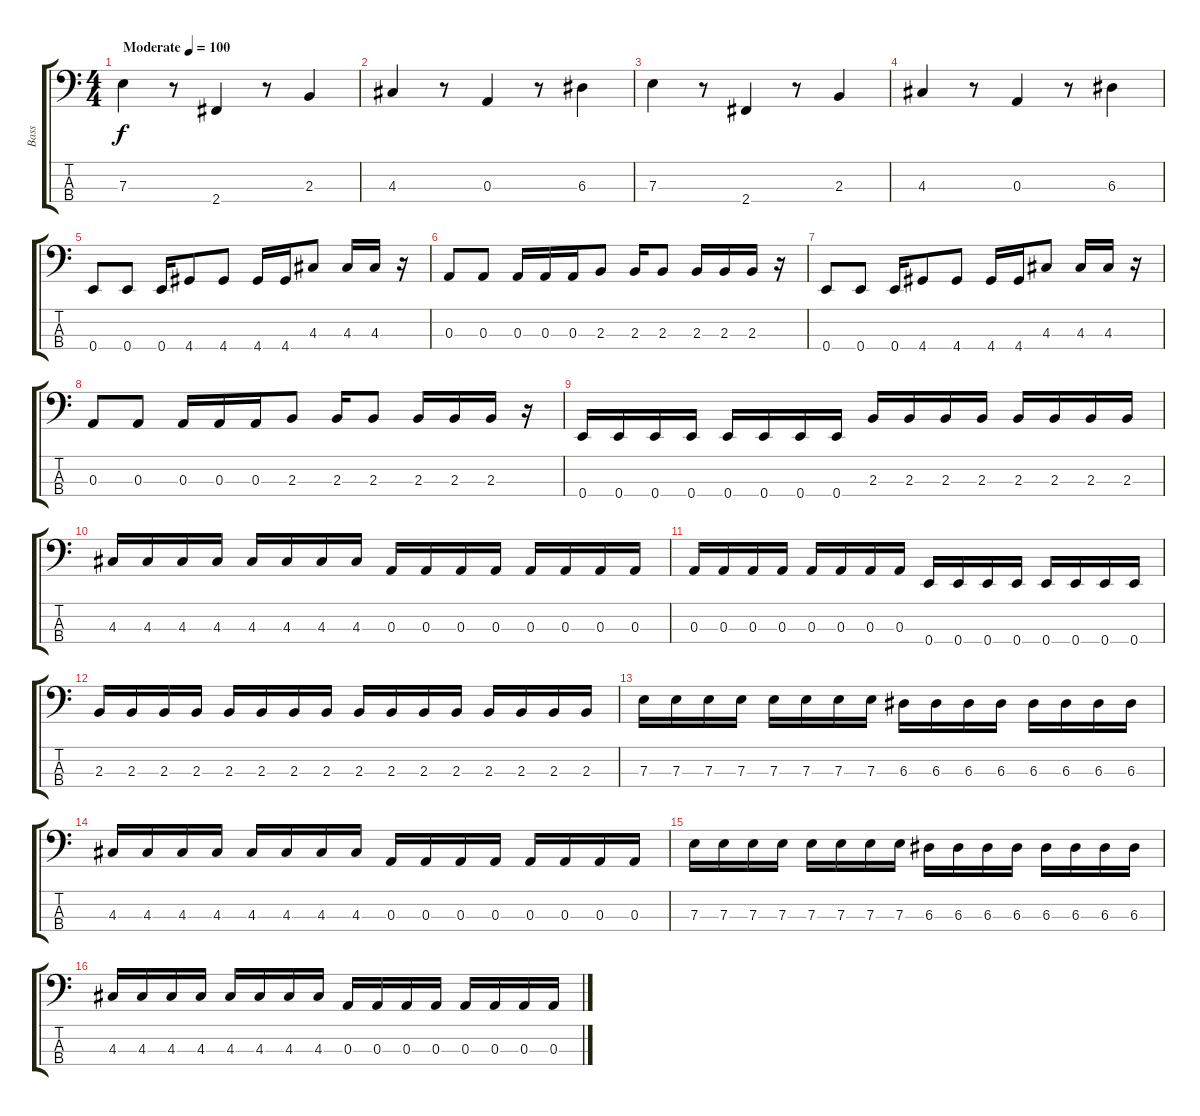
\track ("Bass" "Bass") {instrument electricbasspick}
\staff {score tabs}
\tuning (G2 D2 A1 E1) {hide}
\ts (4 4)
\tempo (100 "Moderate")
\clef f4
\ks c
7.3.4{dy f instrument electricbasspick} r.8 2.4.4 r.8 2.3.4 |
4.3.4 r.8 0.3.4 r.8 6.3.4 |
7.3.4 r.8 2.4.4 r.8 2.3.4 |
4.3.4 r.8 0.3.4 r.8 6.3.4 |
0.4.8 0.4.8 0.4.16 4.4.8 4.4.8 4.4.16 4.4.16 4.3.8 4.3.16 4.3.16 r.16 |
0.3.8 0.3.8 0.3.16 0.3.16 0.3.16 2.3.8 2.3.16 2.3.8 2.3.16 2.3.16 2.3.16 r.16 |
0.4.8 0.4.8 0.4.16 4.4.8 4.4.8 4.4.16 4.4.16 4.3.8 4.3.16 4.3.16 r.16 |
0.3.8 0.3.8 0.3.16 0.3.16 0.3.16 2.3.8 2.3.16 2.3.8 2.3.16 2.3.16 2.3.16 r.16 |
0.4.16 0.4.16 0.4.16 0.4.16 0.4.16 0.4.16 0.4.16 0.4.16 2.3.16 2.3.16 2.3.16 2.3.16 2.3.16 2.3.16 2.3.16 2.3.16 |
4.3.16 4.3.16 4.3.16 4.3.16 4.3.16 4.3.16 4.3.16 4.3.16 0.3.16 0.3.16 0.3.16 0.3.16 0.3.16 0.3.16 0.3.16 0.3.16 |
0.3.16 0.3.16 0.3.16 0.3.16 0.3.16 0.3.16 0.3.16 0.3.16 0.4.16 0.4.16 0.4.16 0.4.16 0.4.16 0.4.16 0.4.16 0.4.16 |
2.3.16 2.3.16 2.3.16 2.3.16 2.3.16 2.3.16 2.3.16 2.3.16 2.3.16 2.3.16 2.3.16 2.3.16 2.3.16 2.3.16 2.3.16 2.3.16 |
7.3.16 7.3.16 7.3.16 7.3.16 7.3.16 7.3.16 7.3.16 7.3.16 6.3.16 6.3.16 6.3.16 6.3.16 6.3.16 6.3.16 6.3.16 6.3.16 |
4.3.16 4.3.16 4.3.16 4.3.16 4.3.16 4.3.16 4.3.16 4.3.16 0.3.16 0.3.16 0.3.16 0.3.16 0.3.16 0.3.16 0.3.16 0.3.16 |
7.3.16 7.3.16 7.3.16 7.3.16 7.3.16 7.3.16 7.3.16 7.3.16 6.3.16 6.3.16 6.3.16 6.3.16 6.3.16 6.3.16 6.3.16 6.3.16 |
4.3.16 4.3.16 4.3.16 4.3.16 4.3.16 4.3.16 4.3.16 4.3.16 0.3.16 0.3.16 0.3.16 0.3.16 0.3.16 0.3.16 0.3.16 0.3.16
